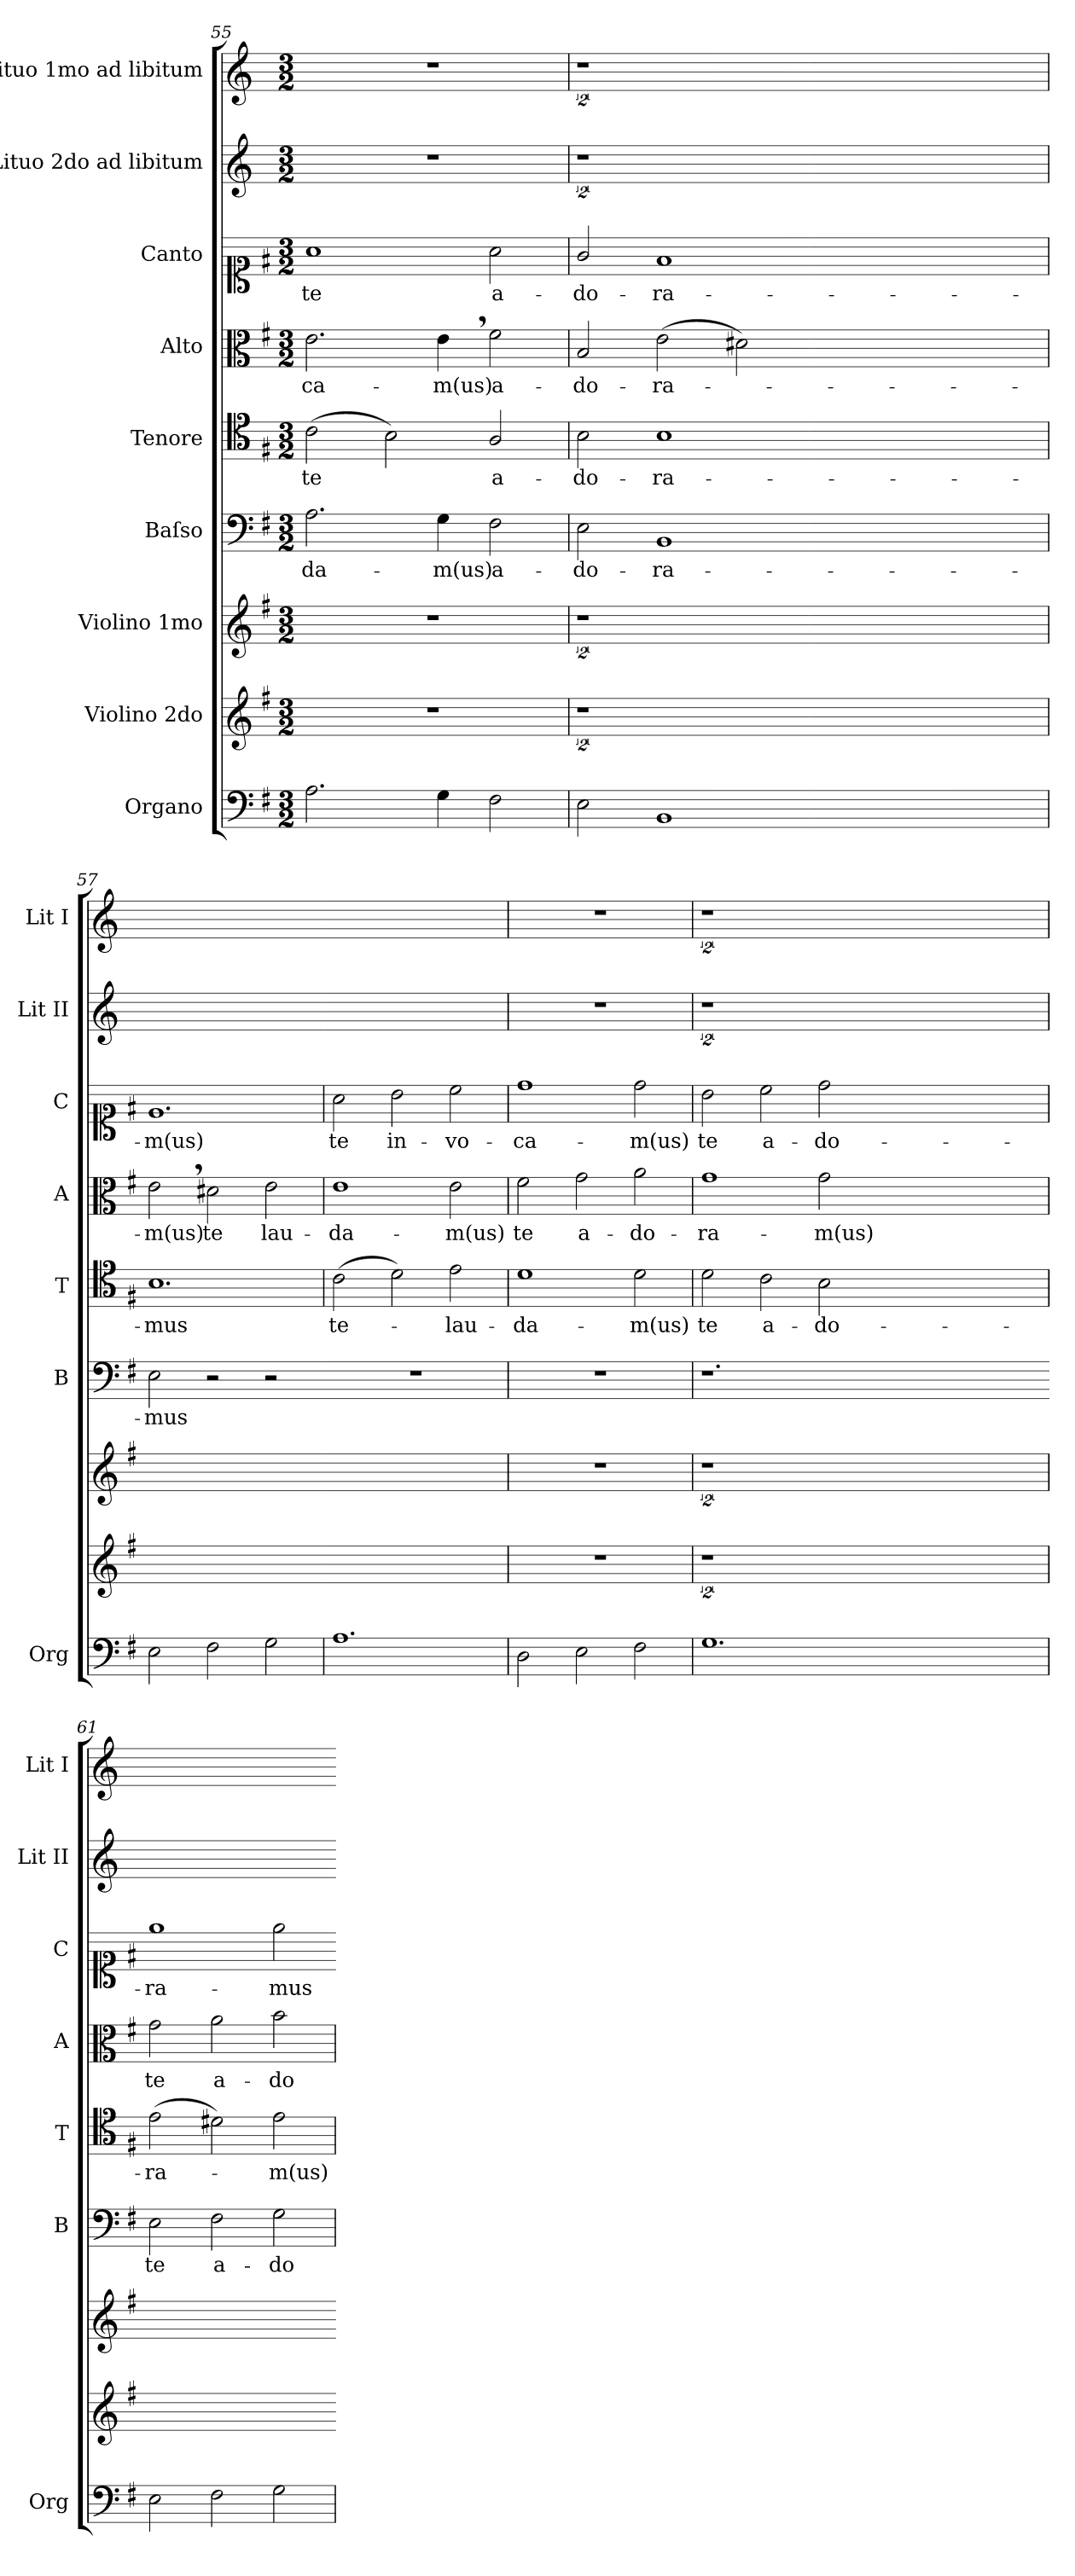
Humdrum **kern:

**kern	**kern	**kern	**kern	**text	**kern	**text	**kern	**text	**kern	**text	**kern	**kern
*part9	*part8	*part7	*part6	*part6	*part5	*part5	*part4	*part4	*part3	*part3	*part2	*part1
*staff9	*staff8	*staff7	*staff6	*staff6	*staff5	*staff5	*staff4	*staff4	*staff3	*staff3	*staff2	*staff1
*I"Organo	*I"Violino 2do	*I"Violino 1mo	*I"Baſso	*	*I"Tenore	*	*I"Alto	*	*I"Canto	*	*I"Lituo 2do ad libitum	*I"Lituo 1mo ad libitum
*I'Org	*	*	*I'B	*	*I'T	*	*I'A	*	*I'C	*	*I'Lit II	*I'Lit I
*clefF4	*clefG2	*clefG2	*clefF4	*	*clefC4	*	*clefC3	*	*clefC1	*	*clefG2	*clefG2
*	*	*	*	*	*	*	*	*	*	*	*ITrd-4c-7	*ITrd-4c-7
*k[f#]	*k[f#]	*k[f#]	*k[f#]	*	*k[f#]	*	*k[f#]	*	*k[f#]	*	*k[f#]	*k[f#]
*M3/2	*M3/2	*M3/2	*M3/2	*	*M3/2	*	*M3/2	*	*M3/2	*	*M3/2	*M3/2
=55	=55	=55	=55	=55	=55	=55	=55	=55	=55	=55	=55	=55
2.A\	1.r	1.r	2.A\	-da-	(>2c\	te	2.e\	-ca-	1a	te	1.r	1.r
.	.	.	.	.	2B\)	.	.	.	.	.	.	.
4G\	.	.	4G\	-m(us)	.	.	4e,<\	-m(us)	.	.	.	.
2F#\	.	.	2F#\	a-	2A/	a-	2f#\	a-	2a\	a-	.	.
=56	=56	=56	=56	=56	=56	=56	=56	=56	=56	=56	=56	=56
2E\	2%9r	2%9r	2E\	-do-	2B\	-do-	2B/	-do-	2g/	-do-	2%9r	2%9r
1BB	.	.	1BB	-ra-	1B	-ra-	(>2e\	-ra-	1f#	-ra-	.	.
.	.	.	.	.	.	.	2d#X\)	.	.	.	.	.
0.ryy	.	.	0.ryy	.	0.ryy	.	0.ryy	.	0.ryy	.	.	.
=57	=57	=57	=57	=57	=57	=57	=57	=57	=57	=57	=57	=57
2E\	1.ryy	1.ryy	2E\	-mus	1.B	-mus	2e,<\	-m(us)	1.e	-m(us)	1.ryy	1.ryy
2F#\	.	.	2r	.	.	.	2d#X\	te	.	.	.	.
2G\	.	.	2r	.	.	.	2e\	lau-	.	.	.	.
=58	=58	=58	=58-	=58	=58	=58	=58	=58	=58	=58	=58	=58
1.A	1.ryy	1.ryy	1.r	.	(>2c\	te-	1e	-da-	2a\	te	1.ryy	1.ryy
.	.	.	.	.	2d\)	.	.	.	2b\	in-	.	.
.	.	.	.	.	2e\	-lau-	2e\	-m(us)	2cc\	-vo-	.	.
=59	=59	=59	=59	=59	=59	=59	=59	=59	=59	=59	=59	=59
2D\	1.r	1.r	1.r	.	1d	-da-	2f#\	te	1dd	-ca-	1.r	1.r
2E\	.	.	.	.	.	.	2g\	a-	.	.	.	.
2F#\	.	.	.	.	2d\	-m(us)	2a\	-do-	2dd\	-m(us)	.	.
=60	=60	=60	=60	=60	=60	=60	=60	=60	=60	=60	=60	=60
1.G	2%9r	2%9r	1.r	.	2d\	te	1g	-ra-	2b\	te	2%9r	2%9r
.	.	.	.	.	2c\	a-	.	.	2cc\	a-	.	.
.	.	.	.	.	2B\	-do-	2g\	-m(us)	2dd\	-do-	.	.
0.ryy	.	.	0.ryy	.	0.ryy	.	0.ryy	.	0.ryy	.	.	.
=61	=61	=61	=61-	=61	=61	=61	=61	=61	=61	=61	=61	=61
!	!	!	!	!	!	!	!	!LO:LY:i	!	!	!	!
2E\	1.ryy	1.ryy	2E\	te	(>2e\	-ra-	2g\	te	1ee	-ra-	1.ryy	1.ryy
!	!	!	!	!	!	!	!	!LO:LY:i	!	!	!	!
2F#\	.	.	2F#\	a-	2d#X\)	.	2a\	a-	.	.	.	.
!	!	!	!	!	!	!	!	!LO:LY:i	!	!	!	!
2G\	.	.	2G\	-do-	2e\	-m(us)	2b\	-do-	2ee\	-mus	.	.
=	=	=	=	=	=	=	=	=	=-	=	=	=
*-	*-	*-	*-	*-	*-	*-	*-	*-	*-	*-	*-	*-
